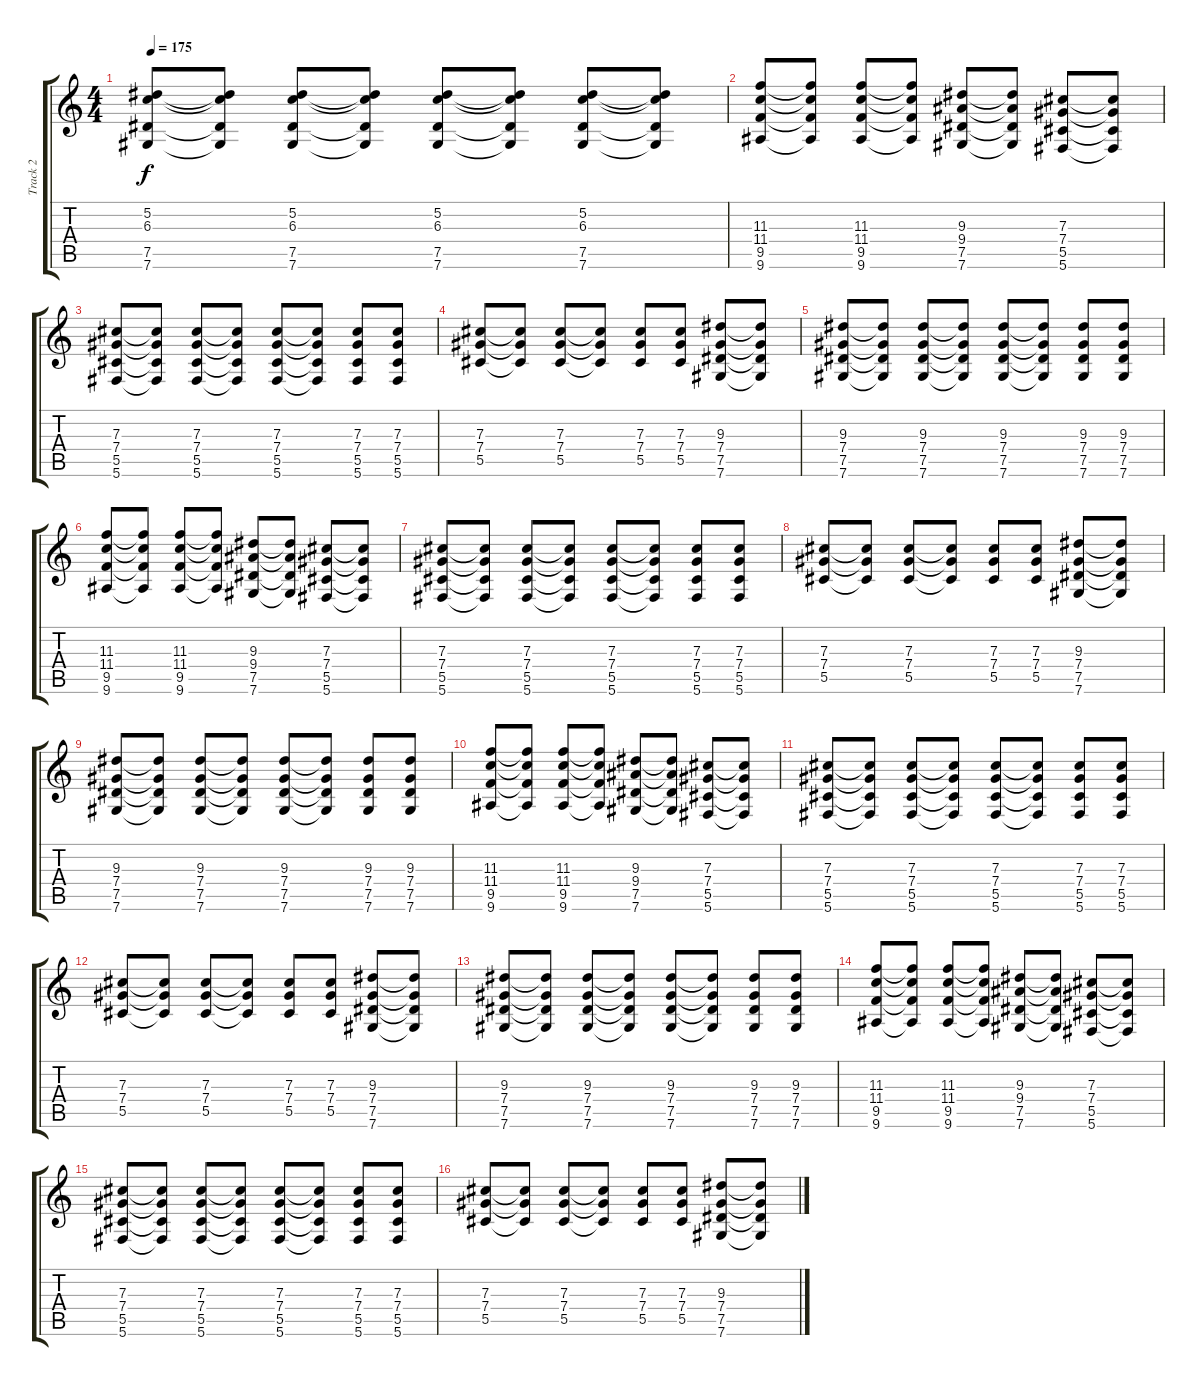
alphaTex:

\track ("Track 2" "Track 2") {instrument acousticguitarsteel}
\staff {score tabs}
\tuning (Eb4 Bb3 Gb3 Db3 Ab2 Db2) {hide}
\ts (4 4)
\tempo 175
\clef g2
\ks c
(5.2 6.3 7.5 7.6).8{dy f} (5.2{t} 6.3{t} 7.5{t} 7.6{t}).8 (5.2 6.3 7.5 7.6).8 (5.2{t} 6.3{t} 7.5{t} 7.6{t}).8 (5.2 6.3 7.5 7.6).8 (5.2{t} 6.3{t} 7.5{t} 7.6{t}).8 (5.2 6.3 7.5 7.6).8 (5.2{t} 6.3{t} 7.5{t} 7.6{t}).8 |
(11.3 11.4 9.5 9.6).8 (11.3{t} 11.4{t} 9.5{t} 9.6{t}).8 (11.3 11.4 9.5 9.6).8 (11.3{t} 11.4{t} 9.5{t} 9.6{t}).8 (9.3 9.4 7.5 7.6).8 (9.3{t} 9.4{t} 7.5{t} 7.6{t}).8 (7.3 7.4 5.5 5.6).8 (7.3{t} 7.4{t} 5.5{t} 5.6{t}).8 |
(7.3 7.4 5.5 5.6).8 (7.3{t} 7.4{t} 5.5{t} 5.6{t}).8 (7.3 7.4 5.5 5.6).8 (7.3{t} 7.4{t} 5.5{t} 5.6{t}).8 (7.3 7.4 5.5 5.6).8 (7.3{t} 7.4{t} 5.5{t} 5.6{t}).8 (7.3 7.4 5.5 5.6).8 (7.3 7.4 5.5 5.6).8 |
(7.3 7.4 5.5).8 (7.3{t} 7.4{t} 5.5{t}).8 (7.3 7.4 5.5).8 (7.3{t} 7.4{t} 5.5{t}).8 (7.3 7.4 5.5).8 (7.3 7.4 5.5).8 (9.3 7.4 7.5 7.6).8 (9.3{t} 7.4{t} 7.5{t} 7.6{t}).8 |
(9.3 7.4 7.5 7.6).8 (9.3{t} 7.4{t} 7.5{t} 7.6{t}).8 (9.3 7.4 7.5 7.6).8 (9.3{t} 7.4{t} 7.5{t} 7.6{t}).8 (9.3 7.4 7.5 7.6).8 (9.3{t} 7.4{t} 7.5{t} 7.6{t}).8 (9.3 7.4 7.5 7.6).8 (9.3 7.4 7.5 7.6).8 |
(11.3 11.4 9.5 9.6).8 (11.3{t} 11.4{t} 9.5{t} 9.6{t}).8 (11.3 11.4 9.5 9.6).8 (11.3{t} 11.4{t} 9.5{t} 9.6{t}).8 (9.3 9.4 7.5 7.6).8 (9.3{t} 9.4{t} 7.5{t} 7.6{t}).8 (7.3 7.4 5.5 5.6).8 (7.3{t} 7.4{t} 5.5{t} 5.6{t}).8 |
(7.3 7.4 5.5 5.6).8 (7.3{t} 7.4{t} 5.5{t} 5.6{t}).8 (7.3 7.4 5.5 5.6).8 (7.3{t} 7.4{t} 5.5{t} 5.6{t}).8 (7.3 7.4 5.5 5.6).8 (7.3{t} 7.4{t} 5.5{t} 5.6{t}).8 (7.3 7.4 5.5 5.6).8 (7.3 7.4 5.5 5.6).8 |
(7.3 7.4 5.5).8 (7.3{t} 7.4{t} 5.5{t}).8 (7.3 7.4 5.5).8 (7.3{t} 7.4{t} 5.5{t}).8 (7.3 7.4 5.5).8 (7.3 7.4 5.5).8 (9.3 7.4 7.5 7.6).8 (9.3{t} 7.4{t} 7.5{t} 7.6{t}).8 |
(9.3 7.4 7.5 7.6).8 (9.3{t} 7.4{t} 7.5{t} 7.6{t}).8 (9.3 7.4 7.5 7.6).8 (9.3{t} 7.4{t} 7.5{t} 7.6{t}).8 (9.3 7.4 7.5 7.6).8 (9.3{t} 7.4{t} 7.5{t} 7.6{t}).8 (9.3 7.4 7.5 7.6).8 (9.3 7.4 7.5 7.6).8 |
(11.3 11.4 9.5 9.6).8 (11.3{t} 11.4{t} 9.5{t} 9.6{t}).8 (11.3 11.4 9.5 9.6).8 (11.3{t} 11.4{t} 9.5{t} 9.6{t}).8 (9.3 9.4 7.5 7.6).8 (9.3{t} 9.4{t} 7.5{t} 7.6{t}).8 (7.3 7.4 5.5 5.6).8 (7.3{t} 7.4{t} 5.5{t} 5.6{t}).8 |
(7.3 7.4 5.5 5.6).8 (7.3{t} 7.4{t} 5.5{t} 5.6{t}).8 (7.3 7.4 5.5 5.6).8 (7.3{t} 7.4{t} 5.5{t} 5.6{t}).8 (7.3 7.4 5.5 5.6).8 (7.3{t} 7.4{t} 5.5{t} 5.6{t}).8 (7.3 7.4 5.5 5.6).8 (7.3 7.4 5.5 5.6).8 |
(7.3 7.4 5.5).8 (7.3{t} 7.4{t} 5.5{t}).8 (7.3 7.4 5.5).8 (7.3{t} 7.4{t} 5.5{t}).8 (7.3 7.4 5.5).8 (7.3 7.4 5.5).8 (9.3 7.4 7.5 7.6).8 (9.3{t} 7.4{t} 7.5{t} 7.6{t}).8 |
(9.3 7.4 7.5 7.6).8 (9.3{t} 7.4{t} 7.5{t} 7.6{t}).8 (9.3 7.4 7.5 7.6).8 (9.3{t} 7.4{t} 7.5{t} 7.6{t}).8 (9.3 7.4 7.5 7.6).8 (9.3{t} 7.4{t} 7.5{t} 7.6{t}).8 (9.3 7.4 7.5 7.6).8 (9.3 7.4 7.5 7.6).8 |
(11.3 11.4 9.5 9.6).8 (11.3{t} 11.4{t} 9.5{t} 9.6{t}).8 (11.3 11.4 9.5 9.6).8 (11.3{t} 11.4{t} 9.5{t} 9.6{t}).8 (9.3 9.4 7.5 7.6).8 (9.3{t} 9.4{t} 7.5{t} 7.6{t}).8 (7.3 7.4 5.5 5.6).8 (7.3{t} 7.4{t} 5.5{t} 5.6{t}).8 |
(7.3 7.4 5.5 5.6).8 (7.3{t} 7.4{t} 5.5{t} 5.6{t}).8 (7.3 7.4 5.5 5.6).8 (7.3{t} 7.4{t} 5.5{t} 5.6{t}).8 (7.3 7.4 5.5 5.6).8 (7.3{t} 7.4{t} 5.5{t} 5.6{t}).8 (7.3 7.4 5.5 5.6).8 (7.3 7.4 5.5 5.6).8 |
(7.3 7.4 5.5).8 (7.3{t} 7.4{t} 5.5{t}).8 (7.3 7.4 5.5).8 (7.3{t} 7.4{t} 5.5{t}).8 (7.3 7.4 5.5).8 (7.3 7.4 5.5).8 (9.3 7.4 7.5 7.6).8 (9.3{t} 7.4{t} 7.5{t} 7.6{t}).8
